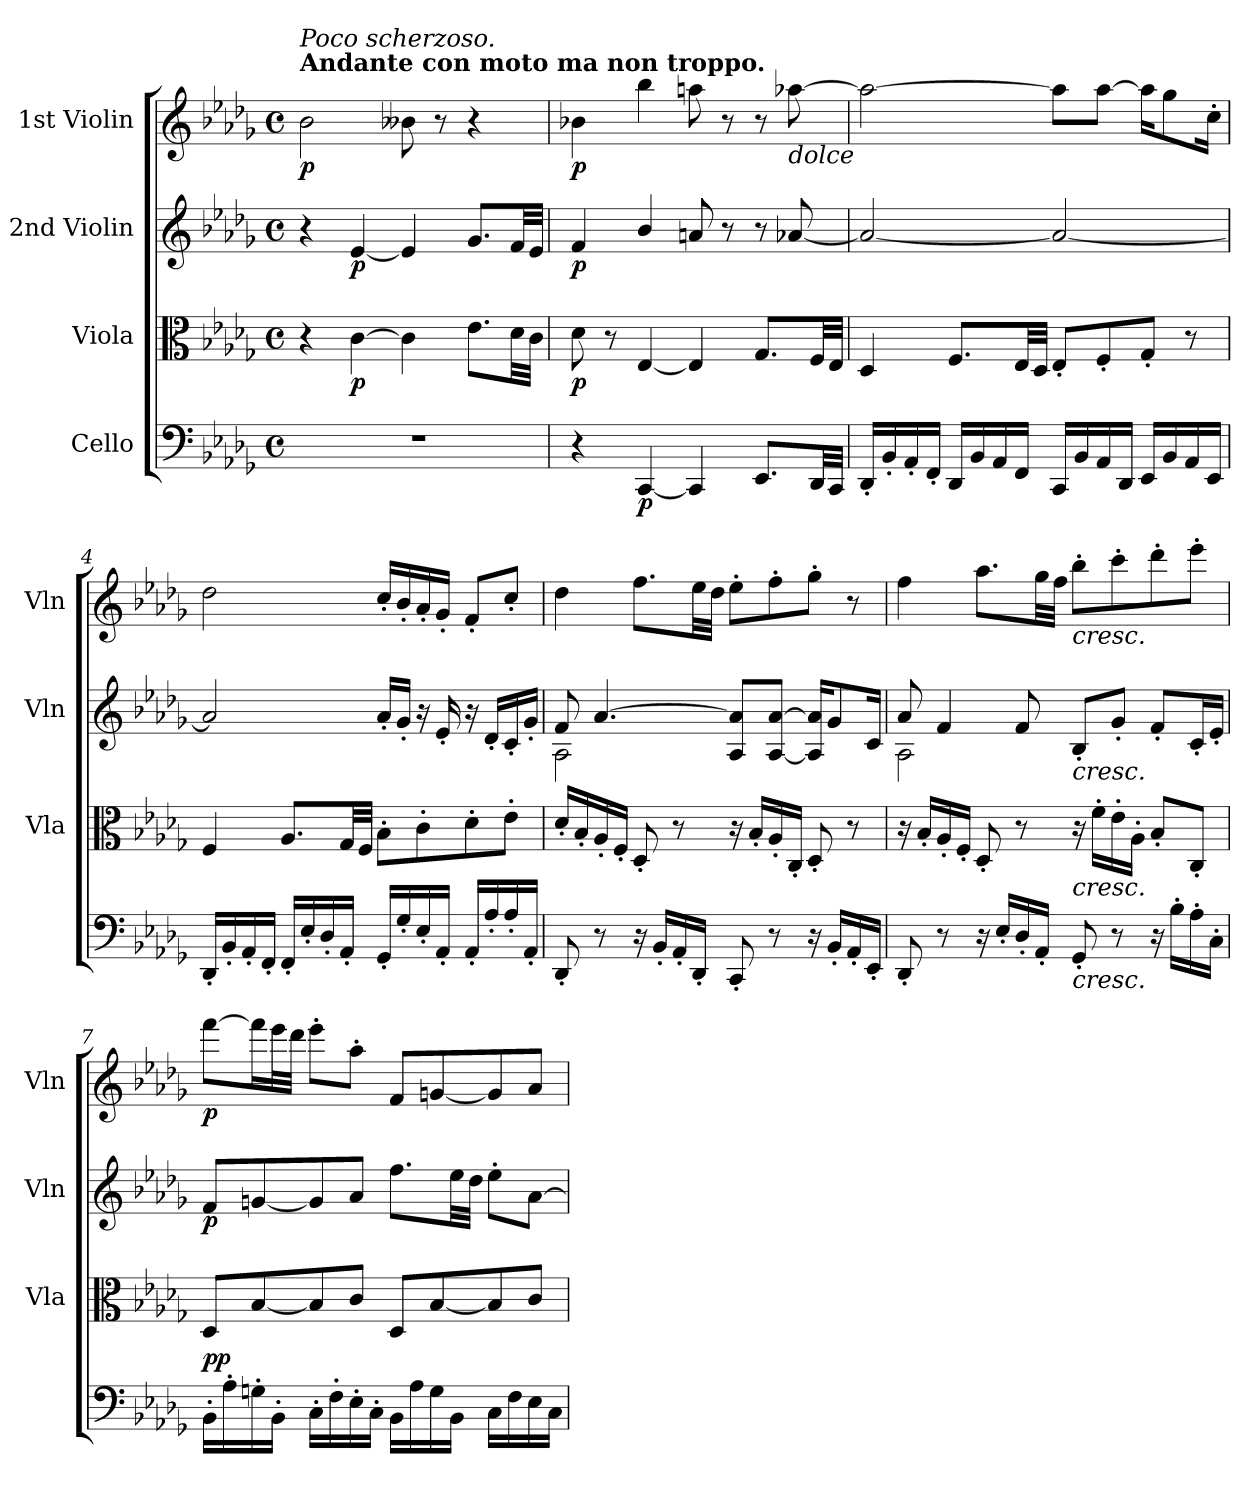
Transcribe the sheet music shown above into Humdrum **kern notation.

**kern	**dynam	**kern	**dynam	**kern	**dynam	**kern	**dynam
*part4	*part4	*part3	*part3	*part2	*part2	*part1	*part1
*staff4	*staff4	*staff3	*staff3	*staff2	*staff2	*staff1	*staff1
*I"Cello	*	*I"Viola	*	*I"2nd Violin	*	*I"1st Violin	*
*	*	*I'Vla	*	*I'Vln	*	*I'Vln	*
*clefF4	*	*clefC3	*	*clefG2	*	*clefG2	*
*k[b-e-a-d-g-]	*	*k[b-e-a-d-g-]	*	*k[b-e-a-d-g-]	*	*k[b-e-a-d-g-]	*
*D-:	*	*D-:	*	*D-:	*	*D-:	*
*M4/4	*	*M4/4	*	*M4/4	*	*M4/4	*
*met(c)	*	*met(c)	*	*met(c)	*	*met(c)	*
=1	=1	=1	=1	=1	=1	=1	=1
!	!	!	!	!	!	!LO:TX:a:B:t=Andante con moto ma non troppo.	!
!	!	!	!	!	!	!LO:TX:a:i:t=Poco scherzoso.	!
!	!	!	!	!	!	!	!LO:DY:b
1r	.	4r	.	4r	.	2b-\	p
!	!	!	!LO:DY:b	!	!LO:DY:b	!	!
.	.	[4c\	p	[4e-/	p	.	.
.	.	4c\]	.	4e-/]	.	8b--X\	.
.	.	.	.	.	.	8r	.
.	.	8.e-\L	.	8.g-/L	.	4r	.
.	.	32d-\LL	.	32f/LL	.	.	.
.	.	32c\JJJ	.	32e-/JJJ	.	.	.
=2	=2	=2	=2	=2	=2	=2	=2
!	!	!	!LO:DY:b	!	!LO:DY:b	!	!LO:DY:b
4r	.	8d-\	p	4f/	p	4b-X\	p
.	.	8r	.	.	.	.	.
!	!LO:DY:b	!	!	!	!	!	!
[4CC/	p	[4E-/	.	4b-/	.	4bb-\	.
4CC/]	.	4E-/]	.	8an/	.	8aan\	.
.	.	.	.	8r	.	8r	.
8.EE-/L	.	8.G-/L	.	8r	.	8r	.
!	!	!	!	!	!	!LO:TX:b:i:t=dolce	!
.	.	.	.	[8a-X/	.	[8aa-X\	.
32DD-/LL	.	32F/LL	.	.	.	.	.
32CC/JJJ	.	32E-/JJJ	.	.	.	.	.
=3	=3	=3	=3	=3	=3	=3	=3
16DD-'/LL	.	4D-/	.	2a-/_	.	2aa-\_	.
16BB-'/	.	.	.	.	.	.	.
16AA-'/	.	.	.	.	.	.	.
16FF'/JJ	.	.	.	.	.	.	.
16DD-/LL	.	8.F/L	.	.	.	.	.
16BB-/	.	.	.	.	.	.	.
16AA-/	.	.	.	.	.	.	.
16FF/JJ	.	32E-/LL	.	.	.	.	.
.	.	32D-/JJJ	.	.	.	.	.
16CC/LL	.	8E-'/L	.	2a-/_	.	8aa-\L]	.
16BB-/	.	.	.	.	.	.	.
16AA-/	.	8F'/	.	.	.	[8aa-\J	.
16DD-/JJ	.	.	.	.	.	.	.
16EE-/LL	.	8G-'/J	.	.	.	16aa-\KL]	.
16BB-/	.	.	.	.	.	8gg-\	.
16AA-/	.	8r	.	.	.	.	.
16EE-/JJ	.	.	.	.	.	16cc'\Jk	.
!!LO:LB:g=z
=4	=4	=4	=4	=4	=4	=4	=4
16DD-'/LL	.	4F/	.	2a-/]	.	2dd-\	.
16BB-'/	.	.	.	.	.	.	.
16AA-'/	.	.	.	.	.	.	.
16FF'/JJ	.	.	.	.	.	.	.
16FF'/LL	.	8.A-/L	.	.	.	.	.
16E-'/	.	.	.	.	.	.	.
16D-'/	.	.	.	.	.	.	.
16AA-'/JJ	.	32G-/LL	.	.	.	.	.
.	.	32F/JJJ	.	.	.	.	.
16GG-'/LL	.	8B-'\L	.	16a-'/LL	.	16cc'/LL	.
16G-'/	.	.	.	16g-'/JJ	.	16b-'/	.
16E-'/	.	8c'\	.	16r	.	16a-'/	.
16AA-'/JJ	.	.	.	16e-'/	.	16g-'/JJ	.
16AA-'/LL	.	8d-'\	.	16r	.	8f'/L	.
16A-'/	.	.	.	16d-'/LL	.	.	.
16A-'/	.	8e-'\J	.	16c'/	.	8cc'/J	.
16AA-'/JJ	.	.	.	16g-'/JJ	.	.	.
!!LO:LB:g=z
=5	=5	=5	=5	=5	=5	=5	=5
*	*	*	*	*^	*	*	*
8DD-'/	.	16d-'/LL	.	8f/	2A-\	.	4dd-\	.
.	.	16B-'/	.	.	.	.	.	.
8r	.	16A-'/	.	[4.a-/	.	.	.	.
.	.	16F'/JJ	.	.	.	.	.	.
16r	.	8D-'/	.	.	.	.	8.ff\L	.
16BB-'/LL	.	.	.	.	.	.	.	.
16AA-'/	.	8r	.	.	.	.	.	.
16DD-'/JJ	.	.	.	.	.	.	32ee-\LL	.
.	.	.	.	.	.	.	32dd-\JJJ	.
8CC'/	.	16r	.	8A-/ 8a-/]L	2ryy	.	8ee-'\L	.
.	.	16B-'/LL	.	.	.	.	.	.
8r	.	16A-'/	.	[8A-/ [8a-/J	.	.	8ff'\	.
.	.	16C'/JJ	.	.	.	.	.	.
16r	.	8D-'/	.	16A-/] 16a-/]KL	.	.	8gg-'\J	.
16BB-'/LL	.	.	.	8g-/	.	.	.	.
16AA-'/	.	8r	.	.	.	.	8r	.
16EE-'/JJ	.	.	.	16c/Jk	.	.	.	.
=6	=6	=6	=6	=6	=6	=6	=6	=6
8DD-'/	.	16r	.	8a-/	2A-\	.	4ff\	.
.	.	16B-'/LL	.	.	.	.	.	.
8r	.	16A-'/	.	4f/	.	.	.	.
.	.	16F'/JJ	.	.	.	.	.	.
16r	.	8D-'/	.	.	.	.	8.aa-\L	.
16E-'/LL	.	.	.	.	.	.	.	.
16D-'/	.	8r	.	8f/	.	.	.	.
16AA-'/JJ	.	.	.	.	.	.	32gg-\LL	.
.	.	.	.	.	.	.	32ff\JJJ	.
!	!	!	!	!	!	!	!LO:TX:b:i:t=cresc.	!
!	!	!	!	!LO:TX:b:i:t=cresc.	!	!	!	!
!	!	!LO:TX:b:i:t=cresc.	!	!	!	!	!	!
!LO:TX:b:i:t=cresc.	!	!	!	!	!	!	!	!
8GG-'/	.	16r	.	8B-'/L	2ryy	.	8bb-'\L	.
.	.	16f'\LL	.	.	.	.	.	.
8r	.	16e-'\	.	8g-'/J	.	.	8ccc'\	.
.	.	16A-'\JJ	.	.	.	.	.	.
16r	.	8B-'/L	.	8f'/L	.	.	8ddd-'\	.
16B-'\LL	.	.	.	.	.	.	.	.
16A-'\	.	8C'/J	.	16c'/L	.	.	8eee-'\J	.
16C'\JJ	.	.	.	16e-'/JJ	.	.	.	.
*	*	*	*	*v	*v	*	*	*
!!LO:PB:g=z
=7	=7	=7	=7	=7	=7	=7	=7
!	!LO:DY:b	!	!	!	!	!	!
!	!LO:DY:n=1:a	!	!	!	!LO:DY:b	!	!LO:DY:b
16BB-'\LL	p p	8D-/L	.	8f/L	p	[8fff\L	p
16A-'\	.	.	.	.	.	.	.
16Gn'\	.	[8B-/	.	[8gn/	.	16fff\L]	.
16BB-'\JJ	.	.	.	.	.	32eee-\L	.
.	.	.	.	.	.	32ddd-\JJJ	.
16C'\LL	.	8B-/]	.	8g/]	.	8eee-'\L	.
16F'\	.	.	.	.	.	.	.
16E-'\	.	8c/J	.	8a-/J	.	8aa-'\J	.
16C'\JJ	.	.	.	.	.	.	.
16BB-\LL	.	8D-/L	.	8.ff\L	.	8f/L	.
16A-\	.	.	.	.	.	.	.
16G\	.	[8B-/	.	.	.	[8gn/	.
16BB-\JJ	.	.	.	32ee-\LL	.	.	.
.	.	.	.	32dd-\JJJ	.	.	.
16C\LL	.	8B-/]	.	8ee-'\L	.	8g/]	.
16F\	.	.	.	.	.	.	.
16E-\	.	8c/J	.	[8a-\J	.	8a-/J	.
16C\JJ	.	.	.	.	.	.	.
=	=	=	=	=	=	=	=
*-	*-	*-	*-	*-	*-	*-	*-
